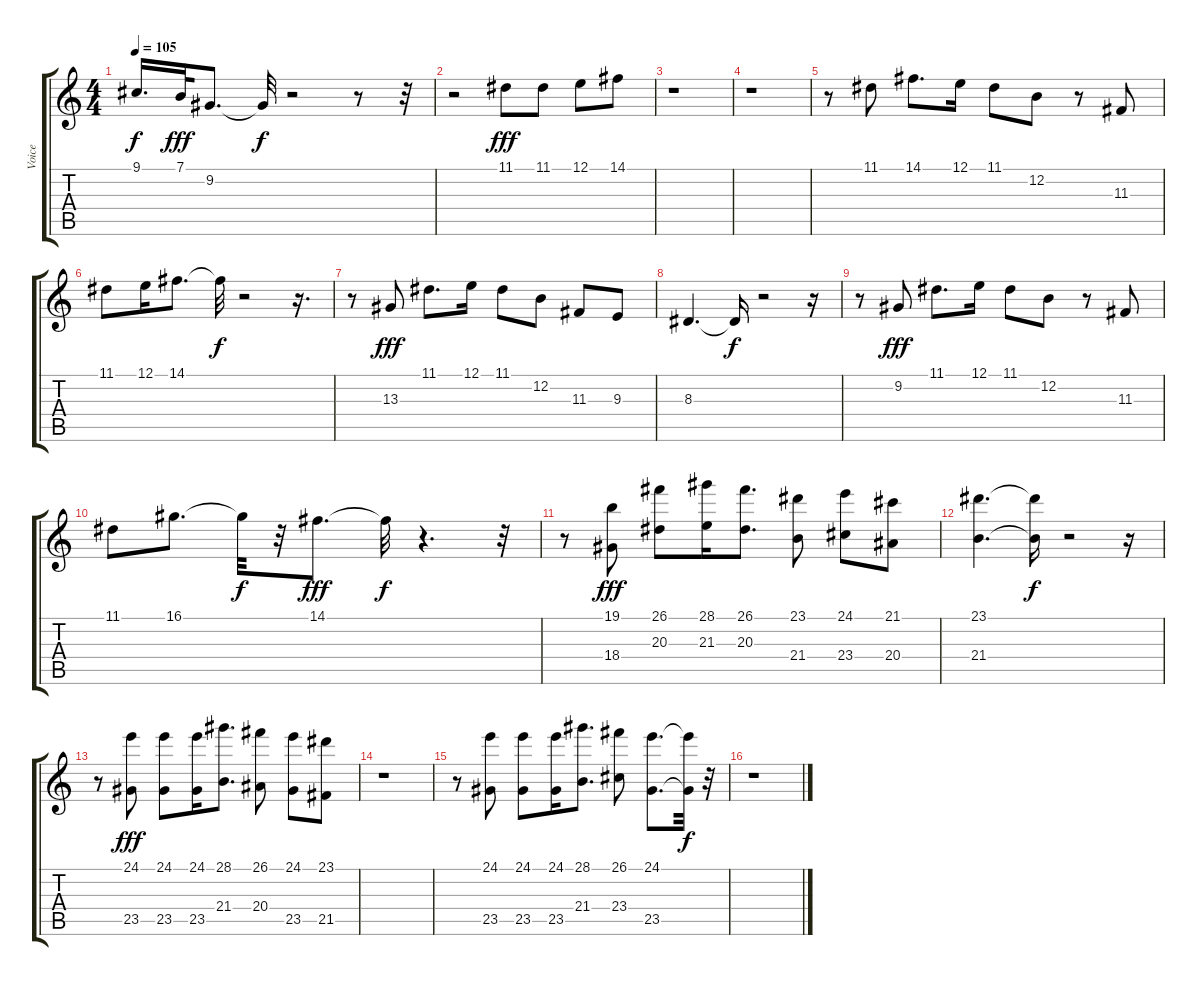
\track ("Voice" "Voice") {instrument drawbarorgan}
\staff {score tabs}
\tuning (E4 B3 G3 D3 A2 E2) {hide}
\ts (4 4)
\tempo 105
\clef g2
\ks c
9.1{t}.16{d dy f} 7.1.32{dy fff} 9.2.8{d} 9.2{t}.32{dy f} r.2 r.8 r.32 |
r.2 11.1.8{dy fff} 11.1.8 12.1.8 14.1.8 |
r.1 |
r.1 |
r.8 11.1.8 14.1.8{d} 12.1.16 11.1.8 12.2.8 r.8 11.3.8 |
11.1.8 12.1.16 14.1.8{d} 14.1{t}.32{dy f} r.2 r.16{d} |
r.8 13.3.8{dy fff} 11.1.8{d} 12.1.16 11.1.8 12.2.8 11.3.8 9.3.8 |
8.3.4{d} 8.3{t}.16{dy f} r.2 r.16 |
r.8 9.2.8{dy fff} 11.1.8{d} 12.1.16 11.1.8 12.2.8 r.8 11.3.8 |
11.1.8 16.1.8{d} 16.1{t}.32{dy f} r.32 14.1.8{d dy fff} 14.1{t}.32{dy f} r.4{d} r.32 |
r.8 (19.1 18.4).8{dy fff} (26.1 20.3).8 (28.1 21.3).16 (26.1 20.3).8{d} (23.1 21.4).8 (24.1 23.4).8 (21.1 20.4).8 |
(23.1 21.4).4{d} (23.1{t} 21.4{t}).16{dy f} r.2 r.16 |
r.8 (24.1 23.5).8{dy fff} (24.1 23.5).8 (24.1 23.5).16 (28.1 21.4).8{d} (26.1 20.4).8 (24.1 23.5).8 (23.1 21.5).8 |
r.1 |
r.8 (24.1 23.5).8 (24.1 23.5).8 (24.1 23.5).16 (28.1 21.4).8{d} (26.1 23.4).8 (24.1 23.5).8{d} (24.1{t} 23.5{t}).32{dy f} r.32 |
r.1
